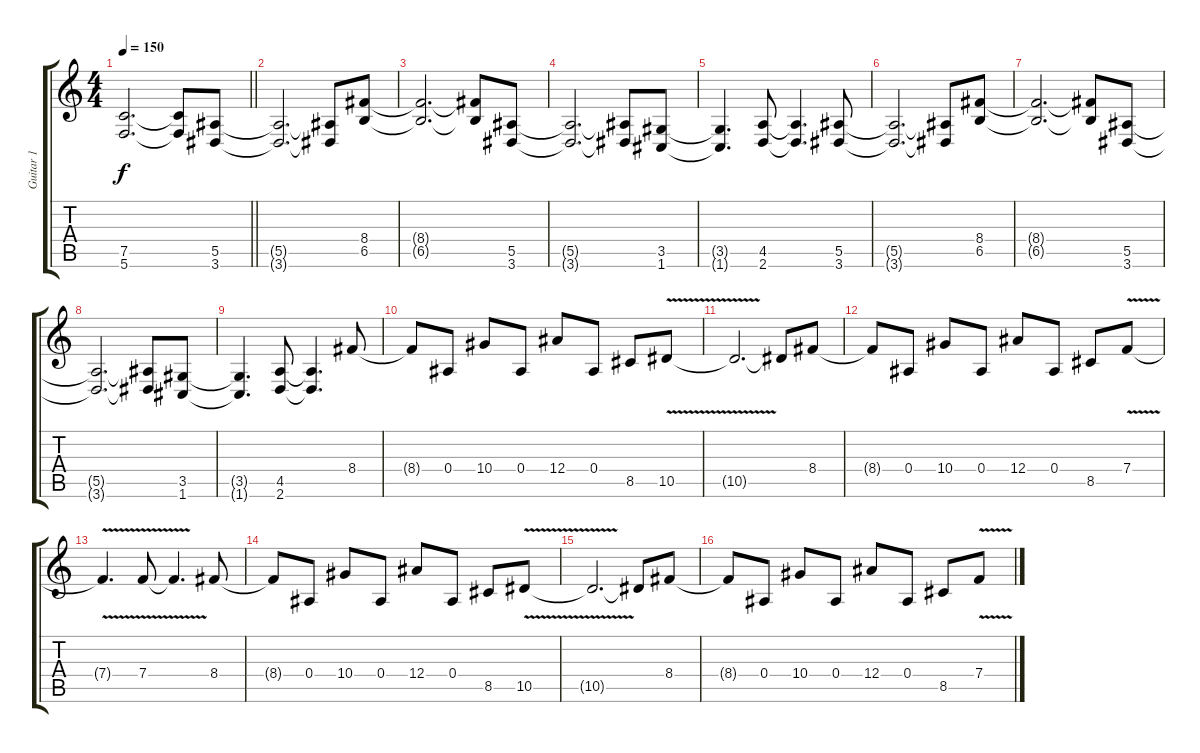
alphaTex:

\track ("Guitar 1" "Guitar 1") {instrument distortionguitar}
\staff {score tabs}
\tuning (C4 G3 Eb3 Bb2 F2 C2) {hide}
\ts (4 4)
\tempo 150
\clef g2
\barLineRight lightlight
\ks c
(7.5{t} 5.6{t}).2{d dy f} (7.5{t} 5.6{t}).8 (5.5 3.6).8 |
(5.5{t} 3.6{t}).2{d} (5.5{t} 3.6{t}).8 (8.4 6.5).8 |
(8.4{t} 6.5{t}).2{d} (8.4{t} 6.5{t}).8 (5.5 3.6).8 |
(5.5{t} 3.6{t}).2{d} (5.5{t} 3.6{t}).8 (3.5 1.6).8 |
(3.5{t} 1.6{t}).4{d} (4.5 2.6).8 (4.5{t} 2.6{t}).4{d} (5.5 3.6).8 |
(5.5{t} 3.6{t}).2{d} (5.5{t} 3.6{t}).8 (8.4 6.5).8 |
(8.4{t} 6.5{t}).2{d} (8.4{t} 6.5{t}).8 (5.5 3.6).8 |
(5.5{t} 3.6{t}).2{d} (5.5{t} 3.6{t}).8 (3.5 1.6).8 |
(3.5{t} 1.6{t}).4{d} (4.5 2.6).8 (4.5{t} 2.6{t}).4{d} 8.4.8 |
8.4{t}.8 0.4.8 10.4.8 0.4.8 12.4.8 0.4.8 8.5.8 10.5{v}.8 |
10.5{t}.2{d} 10.5{t}.8 8.4.8 |
8.4{t}.8 0.4.8 10.4.8 0.4.8 12.4.8 0.4.8 8.5.8 7.4{v}.8 |
7.4{t}.4{d} 7.4{v}.8 7.4{t}.4{d} 8.4.8 |
8.4{t}.8 0.4.8 10.4.8 0.4.8 12.4.8 0.4.8 8.5.8 10.5{v}.8 |
10.5{t}.2{d} 10.5{t}.8 8.4.8 |
8.4{t}.8 0.4.8 10.4.8 0.4.8 12.4.8 0.4.8 8.5.8 7.4{v}.8
